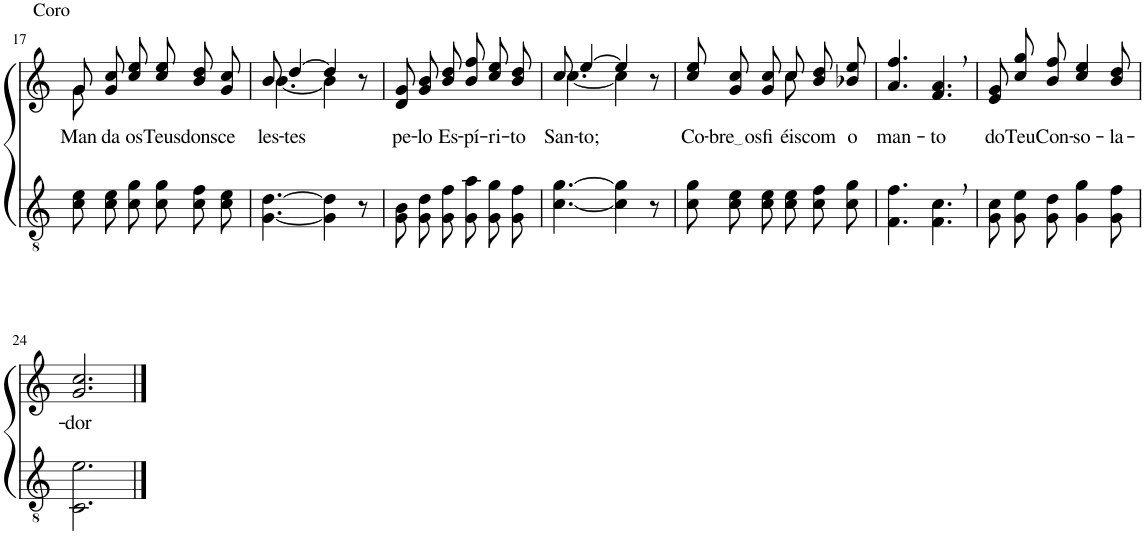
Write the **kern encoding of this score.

**kern	**kern	**text
*part2	*part1	*part1
*staff2	*staff1	*staff1
*I"Parte III e IV	*I"Parte I e II	*
!!LO:PB:g=z
*clefGv2	*clefG2	*
*Trd4c7	*Trd4c7	*
*k[]	*k[]	*
*M6/8	*M6/8	*
=17	=17	=17
*	*^	*
!	!LO:TX:a:t=Coro	!	!
!	!	!	!LO:LY:b
8c\ 8e\L	8g\L	8g\	Man-
!	!	!	!LO:LY:b
8c\ 8e\	8g\ 8cc\	2ryy	-da
!	!	!	!LO:LY:b
8c\ 8g\J	8cc\ 8ee\J	.	os
!	!	!	!LO:LY:b
8c\ 8g\L	8cc\ 8ee\L	.	Teus
!	!	!	!LO:LY:b
8c\ 8f\	8b\ 8dd\	.	dons
!	!	!	!LO:LY:b
8c\ 8e\J	8g\ 8cc\J	8ryy	ce-
=18	=18	=18	=18
!	!	!	!LO:LY:b
[4.G\ [4.d\	8b/	[4.b\	-les-
!	!	!	!LO:LY:b
.	[4dd/	.	-tes
4G\] 4d\]	4dd/]	4b\]	.
8r	8r	8ryy	.
=19	=19	=19	=19
!	!	!	!LO:LY:b
*	*v	*v	*
8G\ 8B\L	8d/ 8g/L	pe-
!	!	!LO:LY:b
8G\ 8d\	8g/ 8b/	-lo
!	!	!LO:LY:b
8G\ 8f\J	8b/ 8dd/J	Es-
!	!	!LO:LY:b
8G\ 8a\L	8b\ 8ff\L	-pí-
!	!	!LO:LY:b
8G\ 8g\	8cc\ 8ee\	-ri-
!	!	!LO:LY:b
8G\ 8f\J	8b\ 8dd\J	-to
=20	=20	=20
*	*^	*
!	!	!	!LO:LY:b
[4.c\ [4.g\	8cc/	[4.cc\	San-
!	!	!	!LO:LY:b
.	[4ee/	.	-to;
4c\] 4g\]	4ee/]	4cc\]	.
8r	8r	8ryy	.
=21	=21	=21	=21
!	!	!	!LO:LY:b
8c\ 8g\L	4.ryy	8cc\ 8ee\L	Co-
!	!	!	!LO:LY:b
8c\ 8e\	.	8g\ 8cc\	bre os
!	!	!	!LO:LY:b
8c\ 8e\J	.	8g\ 8cc\J	fi
!	!	!	!LO:LY:b
8c\ 8e\L	8cc\	8cc\L	éis
!	!	!	!LO:LY:b
8c\ 8f\	4ryy	8b\ 8dd\	com
!	!	!	!LO:LY:b
8c\ 8g\J	.	8b-X\ 8ee\J	o
=22	=22	=22	=22
!	!	!	!LO:LY:b
*	*v	*v	*
4.F\ 4.f\	4.a/ 4.ff/	man-
!	!	!LO:LY:b
4.F\, 4.c\,	4.f/, 4.a/,	-to
=23	=23	=23
!	!	!LO:LY:b
8G\ 8c\L	8e\ 8g\L	do
!	!	!LO:LY:b
8G\ 8e\	8cc\ 8gg\	Teu
!	!	!LO:LY:b
8G\ 8d\J	8b\ 8ff\J	Con-
!	!	!LO:LY:b
4G\ 4g\	4cc/ 4ee/	-so-
!	!	!LO:LY:b
8G\ 8f\	8b/ 8dd/	-la-
!!LO:LB:g=z
=24	=24	=24
!	!	!LO:LY:b
2.C\ 2.e\	2.g/ 2.cc/	-dor
==	==	==
*-	*-	*-
